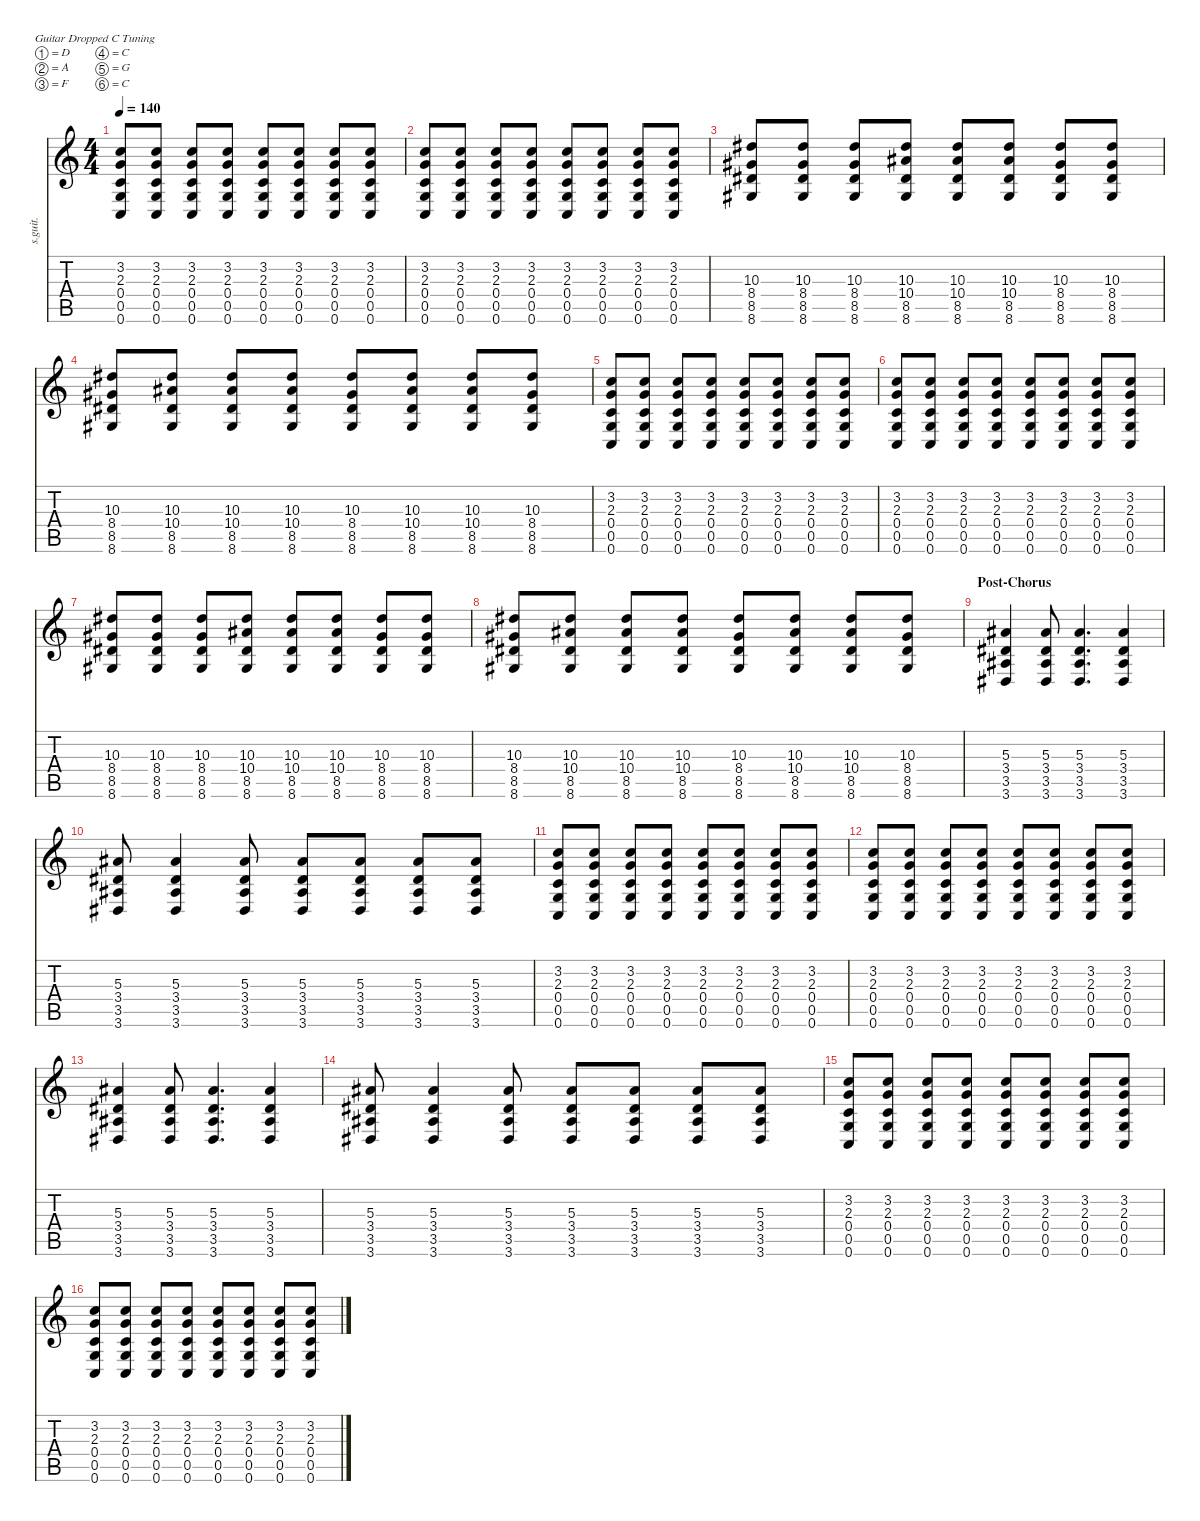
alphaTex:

\defaultSystemsLayout 4
\hideDynamics
\bracketExtendMode nobrackets
\track ("Stephen Carpenter" "s.guit.") {instrument distortionguitar}
\staff {score tabs}
\tuning (D4 A3 F3 C3 G2 C2)
\ts (4 4)
\tempo 140
\clef g2
\ks c
(3.2 2.3 0.4 0.5 0.6).8{lyrics (0 "") lyrics (1 "") lyrics (2 "") lyrics (3 "") lyrics (4 "") dy fff} (3.2 2.3 0.4 0.5 0.6).8{lyrics (0 "") lyrics (1 "") lyrics (2 "") lyrics (3 "") lyrics (4 "")} (3.2 2.3 0.4 0.5 0.6).8{lyrics (0 "") lyrics (1 "") lyrics (2 "") lyrics (3 "") lyrics (4 "")} (3.2 2.3 0.4 0.5 0.6).8{lyrics (0 "") lyrics (1 "") lyrics (2 "") lyrics (3 "") lyrics (4 "")} (3.2 2.3 0.4 0.5 0.6).8{lyrics (0 "") lyrics (1 "") lyrics (2 "") lyrics (3 "") lyrics (4 "")} (3.2 2.3 0.4 0.5 0.6).8{lyrics (0 "") lyrics (1 "") lyrics (2 "") lyrics (3 "") lyrics (4 "")} (3.2 2.3 0.4 0.5 0.6).8{lyrics (0 "") lyrics (1 "") lyrics (2 "") lyrics (3 "") lyrics (4 "")} (3.2 2.3 0.4 0.5 0.6).8{lyrics (0 "") lyrics (1 "") lyrics (2 "") lyrics (3 "") lyrics (4 "")} |
(3.2 2.3 0.4 0.5 0.6).8{lyrics (0 "") lyrics (1 "") lyrics (2 "") lyrics (3 "") lyrics (4 "")} (3.2 2.3 0.4 0.5 0.6).8{lyrics (0 "") lyrics (1 "") lyrics (2 "") lyrics (3 "") lyrics (4 "")} (3.2 2.3 0.4 0.5 0.6).8{lyrics (0 "") lyrics (1 "") lyrics (2 "") lyrics (3 "") lyrics (4 "")} (3.2 2.3 0.4 0.5 0.6).8{lyrics (0 "") lyrics (1 "") lyrics (2 "") lyrics (3 "") lyrics (4 "")} (3.2 2.3 0.4 0.5 0.6).8{lyrics (0 "") lyrics (1 "") lyrics (2 "") lyrics (3 "") lyrics (4 "")} (3.2 2.3 0.4 0.5 0.6).8{lyrics (0 "") lyrics (1 "") lyrics (2 "") lyrics (3 "") lyrics (4 "")} (3.2 2.3 0.4 0.5 0.6).8{lyrics (0 "") lyrics (1 "") lyrics (2 "") lyrics (3 "") lyrics (4 "")} (3.2 2.3 0.4 0.5 0.6).8{lyrics (0 "") lyrics (1 "") lyrics (2 "") lyrics (3 "") lyrics (4 "")} |
(10.3{acc #} 8.4{acc #} 8.5{acc #} 8.6{acc #}).8{lyrics (0 "") lyrics (1 "") lyrics (2 "") lyrics (3 "") lyrics (4 "")} (10.3{acc #} 8.4{acc #} 8.5{acc #} 8.6{acc #}).8{lyrics (0 "") lyrics (1 "") lyrics (2 "") lyrics (3 "") lyrics (4 "")} (10.3{acc #} 8.4{acc #} 8.5{acc #} 8.6{acc #}).8{lyrics (0 "") lyrics (1 "") lyrics (2 "") lyrics (3 "") lyrics (4 "")} (10.3{acc #} 10.4{acc #} 8.5{acc #} 8.6{acc #}).8{lyrics (0 "") lyrics (1 "") lyrics (2 "") lyrics (3 "") lyrics (4 "")} (10.3{acc #} 10.4{acc #} 8.5{acc #} 8.6{acc #}).8{lyrics (0 "") lyrics (1 "") lyrics (2 "") lyrics (3 "") lyrics (4 "")} (10.3{acc #} 10.4{acc #} 8.5{acc #} 8.6{acc #}).8{lyrics (0 "") lyrics (1 "") lyrics (2 "") lyrics (3 "") lyrics (4 "")} (10.3{acc #} 8.4{acc #} 8.5{acc #} 8.6{acc #}).8{lyrics (0 "") lyrics (1 "") lyrics (2 "") lyrics (3 "") lyrics (4 "")} (10.3{acc #} 8.4{acc #} 8.5{acc #} 8.6{acc #}).8{lyrics (0 "") lyrics (1 "") lyrics (2 "") lyrics (3 "") lyrics (4 "")} |
(10.3{acc #} 8.4{acc #} 8.5{acc #} 8.6{acc #}).8{lyrics (0 "") lyrics (1 "") lyrics (2 "") lyrics (3 "") lyrics (4 "")} (10.3{acc #} 10.4{acc #} 8.5{acc #} 8.6{acc #}).8{lyrics (0 "") lyrics (1 "") lyrics (2 "") lyrics (3 "") lyrics (4 "")} (10.3{acc #} 10.4{acc #} 8.5{acc #} 8.6{acc #}).8{lyrics (0 "") lyrics (1 "") lyrics (2 "") lyrics (3 "") lyrics (4 "")} (10.3{acc #} 10.4{acc #} 8.5{acc #} 8.6{acc #}).8{lyrics (0 "") lyrics (1 "") lyrics (2 "") lyrics (3 "") lyrics (4 "")} (10.3{acc #} 8.4{acc #} 8.5{acc #} 8.6{acc #}).8{lyrics (0 "") lyrics (1 "") lyrics (2 "") lyrics (3 "") lyrics (4 "")} (10.3{acc #} 10.4{acc #} 8.5{acc #} 8.6{acc #}).8{lyrics (0 "") lyrics (1 "") lyrics (2 "") lyrics (3 "") lyrics (4 "")} (10.3{acc #} 10.4{acc #} 8.5{acc #} 8.6{acc #}).8{lyrics (0 "") lyrics (1 "") lyrics (2 "") lyrics (3 "") lyrics (4 "")} (10.3{acc #} 8.4{acc #} 8.5{acc #} 8.6{acc #}).8{lyrics (0 "") lyrics (1 "") lyrics (2 "") lyrics (3 "") lyrics (4 "")} |
(3.2 2.3 0.4 0.5 0.6).8{lyrics (0 "") lyrics (1 "") lyrics (2 "") lyrics (3 "") lyrics (4 "")} (3.2 2.3 0.4 0.5 0.6).8{lyrics (0 "") lyrics (1 "") lyrics (2 "") lyrics (3 "") lyrics (4 "")} (3.2 2.3 0.4 0.5 0.6).8{lyrics (0 "") lyrics (1 "") lyrics (2 "") lyrics (3 "") lyrics (4 "")} (3.2 2.3 0.4 0.5 0.6).8{lyrics (0 "") lyrics (1 "") lyrics (2 "") lyrics (3 "") lyrics (4 "")} (3.2 2.3 0.4 0.5 0.6).8{lyrics (0 "") lyrics (1 "") lyrics (2 "") lyrics (3 "") lyrics (4 "")} (3.2 2.3 0.4 0.5 0.6).8{lyrics (0 "") lyrics (1 "") lyrics (2 "") lyrics (3 "") lyrics (4 "")} (3.2 2.3 0.4 0.5 0.6).8{lyrics (0 "") lyrics (1 "") lyrics (2 "") lyrics (3 "") lyrics (4 "")} (3.2 2.3 0.4 0.5 0.6).8{lyrics (0 "") lyrics (1 "") lyrics (2 "") lyrics (3 "") lyrics (4 "")} |
(3.2 2.3 0.4 0.5 0.6).8{lyrics (0 "") lyrics (1 "") lyrics (2 "") lyrics (3 "") lyrics (4 "")} (3.2 2.3 0.4 0.5 0.6).8{lyrics (0 "") lyrics (1 "") lyrics (2 "") lyrics (3 "") lyrics (4 "")} (3.2 2.3 0.4 0.5 0.6).8{lyrics (0 "") lyrics (1 "") lyrics (2 "") lyrics (3 "") lyrics (4 "")} (3.2 2.3 0.4 0.5 0.6).8{lyrics (0 "") lyrics (1 "") lyrics (2 "") lyrics (3 "") lyrics (4 "")} (3.2 2.3 0.4 0.5 0.6).8{lyrics (0 "") lyrics (1 "") lyrics (2 "") lyrics (3 "") lyrics (4 "")} (3.2 2.3 0.4 0.5 0.6).8{lyrics (0 "") lyrics (1 "") lyrics (2 "") lyrics (3 "") lyrics (4 "")} (3.2 2.3 0.4 0.5 0.6).8{lyrics (0 "") lyrics (1 "") lyrics (2 "") lyrics (3 "") lyrics (4 "")} (3.2 2.3 0.4 0.5 0.6).8{lyrics (0 "") lyrics (1 "") lyrics (2 "") lyrics (3 "") lyrics (4 "")} |
(10.3{acc #} 8.4{acc #} 8.5{acc #} 8.6{acc #}).8{lyrics (0 "") lyrics (1 "") lyrics (2 "") lyrics (3 "") lyrics (4 "")} (10.3{acc #} 8.4{acc #} 8.5{acc #} 8.6{acc #}).8{lyrics (0 "") lyrics (1 "") lyrics (2 "") lyrics (3 "") lyrics (4 "")} (10.3{acc #} 8.4{acc #} 8.5{acc #} 8.6{acc #}).8{lyrics (0 "") lyrics (1 "") lyrics (2 "") lyrics (3 "") lyrics (4 "")} (10.3{acc #} 10.4{acc #} 8.5{acc #} 8.6{acc #}).8{lyrics (0 "") lyrics (1 "") lyrics (2 "") lyrics (3 "") lyrics (4 "")} (10.3{acc #} 10.4{acc #} 8.5{acc #} 8.6{acc #}).8{lyrics (0 "") lyrics (1 "") lyrics (2 "") lyrics (3 "") lyrics (4 "")} (10.3{acc #} 10.4{acc #} 8.5{acc #} 8.6{acc #}).8{lyrics (0 "") lyrics (1 "") lyrics (2 "") lyrics (3 "") lyrics (4 "")} (10.3{acc #} 8.4{acc #} 8.5{acc #} 8.6{acc #}).8{lyrics (0 "") lyrics (1 "") lyrics (2 "") lyrics (3 "") lyrics (4 "")} (10.3{acc #} 8.4{acc #} 8.5{acc #} 8.6{acc #}).8{lyrics (0 "") lyrics (1 "") lyrics (2 "") lyrics (3 "") lyrics (4 "")} |
(10.3{acc #} 8.4{acc #} 8.5{acc #} 8.6{acc #}).8{lyrics (0 "") lyrics (1 "") lyrics (2 "") lyrics (3 "") lyrics (4 "")} (10.3{acc #} 10.4{acc #} 8.5{acc #} 8.6{acc #}).8{lyrics (0 "") lyrics (1 "") lyrics (2 "") lyrics (3 "") lyrics (4 "")} (10.3{acc #} 10.4{acc #} 8.5{acc #} 8.6{acc #}).8{lyrics (0 "") lyrics (1 "") lyrics (2 "") lyrics (3 "") lyrics (4 "")} (10.3{acc #} 10.4{acc #} 8.5{acc #} 8.6{acc #}).8{lyrics (0 "") lyrics (1 "") lyrics (2 "") lyrics (3 "") lyrics (4 "")} (10.3{acc #} 8.4{acc #} 8.5{acc #} 8.6{acc #}).8{lyrics (0 "") lyrics (1 "") lyrics (2 "") lyrics (3 "") lyrics (4 "")} (10.3{acc #} 10.4{acc #} 8.5{acc #} 8.6{acc #}).8{lyrics (0 "") lyrics (1 "") lyrics (2 "") lyrics (3 "") lyrics (4 "")} (10.3{acc #} 10.4{acc #} 8.5{acc #} 8.6{acc #}).8{lyrics (0 "") lyrics (1 "") lyrics (2 "") lyrics (3 "") lyrics (4 "")} (10.3{acc #} 8.4{acc #} 8.5{acc #} 8.6{acc #}).8{lyrics (0 "") lyrics (1 "") lyrics (2 "") lyrics (3 "") lyrics (4 "")} |
\section ("" "Post-Chorus")
(5.3{acc #} 3.4{acc #} 3.5{acc #} 3.6{acc #}).4{lyrics (0 "") lyrics (1 "") lyrics (2 "") lyrics (3 "") lyrics (4 "")} (5.3{acc #} 3.4{acc #} 3.5{acc #} 3.6{acc #}).8{lyrics (0 "") lyrics (1 "") lyrics (2 "") lyrics (3 "") lyrics (4 "")} (5.3{acc #} 3.4{acc #} 3.5{acc #} 3.6{acc #}).4{d lyrics (0 "") lyrics (1 "") lyrics (2 "") lyrics (3 "") lyrics (4 "")} (5.3{acc #} 3.4{acc #} 3.5{acc #} 3.6{acc #}).4{lyrics (0 "") lyrics (1 "") lyrics (2 "") lyrics (3 "") lyrics (4 "")} |
(5.3{acc #} 3.4{acc #} 3.5{acc #} 3.6{acc #}).8{lyrics (0 "") lyrics (1 "") lyrics (2 "") lyrics (3 "") lyrics (4 "")} (5.3{acc #} 3.4{acc #} 3.5{acc #} 3.6{acc #}).4{lyrics (0 "") lyrics (1 "") lyrics (2 "") lyrics (3 "") lyrics (4 "")} (5.3{acc #} 3.4{acc #} 3.5{acc #} 3.6{acc #}).8{lyrics (0 "") lyrics (1 "") lyrics (2 "") lyrics (3 "") lyrics (4 "")} (5.3{acc #} 3.4{acc #} 3.5{acc #} 3.6{acc #}).8{lyrics (0 "") lyrics (1 "") lyrics (2 "") lyrics (3 "") lyrics (4 "")} (5.3{acc #} 3.4{acc #} 3.5{acc #} 3.6{acc #}).8{lyrics (0 "") lyrics (1 "") lyrics (2 "") lyrics (3 "") lyrics (4 "")} (5.3{acc #} 3.4{acc #} 3.5{acc #} 3.6{acc #}).8{lyrics (0 "") lyrics (1 "") lyrics (2 "") lyrics (3 "") lyrics (4 "")} (5.3{acc #} 3.4{acc #} 3.5{acc #} 3.6{acc #}).8{lyrics (0 "") lyrics (1 "") lyrics (2 "") lyrics (3 "") lyrics (4 "")} |
(3.2 2.3 0.4 0.5 0.6).8{lyrics (0 "") lyrics (1 "") lyrics (2 "") lyrics (3 "") lyrics (4 "")} (3.2 2.3 0.4 0.5 0.6).8{lyrics (0 "") lyrics (1 "") lyrics (2 "") lyrics (3 "") lyrics (4 "")} (3.2 2.3 0.4 0.5 0.6).8{lyrics (0 "") lyrics (1 "") lyrics (2 "") lyrics (3 "") lyrics (4 "")} (3.2 2.3 0.4 0.5 0.6).8{lyrics (0 "") lyrics (1 "") lyrics (2 "") lyrics (3 "") lyrics (4 "")} (3.2 2.3 0.4 0.5 0.6).8{lyrics (0 "") lyrics (1 "") lyrics (2 "") lyrics (3 "") lyrics (4 "")} (3.2 2.3 0.4 0.5 0.6).8{lyrics (0 "") lyrics (1 "") lyrics (2 "") lyrics (3 "") lyrics (4 "")} (3.2 2.3 0.4 0.5 0.6).8{lyrics (0 "") lyrics (1 "") lyrics (2 "") lyrics (3 "") lyrics (4 "")} (3.2 2.3 0.4 0.5 0.6).8{lyrics (0 "") lyrics (1 "") lyrics (2 "") lyrics (3 "") lyrics (4 "")} |
(3.2 2.3 0.4 0.5 0.6).8{lyrics (0 "") lyrics (1 "") lyrics (2 "") lyrics (3 "") lyrics (4 "")} (3.2 2.3 0.4 0.5 0.6).8{lyrics (0 "") lyrics (1 "") lyrics (2 "") lyrics (3 "") lyrics (4 "")} (3.2 2.3 0.4 0.5 0.6).8{lyrics (0 "") lyrics (1 "") lyrics (2 "") lyrics (3 "") lyrics (4 "")} (3.2 2.3 0.4 0.5 0.6).8{lyrics (0 "") lyrics (1 "") lyrics (2 "") lyrics (3 "") lyrics (4 "")} (3.2 2.3 0.4 0.5 0.6).8{lyrics (0 "") lyrics (1 "") lyrics (2 "") lyrics (3 "") lyrics (4 "")} (3.2 2.3 0.4 0.5 0.6).8{lyrics (0 "") lyrics (1 "") lyrics (2 "") lyrics (3 "") lyrics (4 "")} (3.2 2.3 0.4 0.5 0.6).8{lyrics (0 "") lyrics (1 "") lyrics (2 "") lyrics (3 "") lyrics (4 "")} (3.2 2.3 0.4 0.5 0.6).8{lyrics (0 "") lyrics (1 "") lyrics (2 "") lyrics (3 "") lyrics (4 "")} |
(5.3{acc #} 3.4{acc #} 3.5{acc #} 3.6{acc #}).4{lyrics (0 "") lyrics (1 "") lyrics (2 "") lyrics (3 "") lyrics (4 "")} (5.3{acc #} 3.4{acc #} 3.5{acc #} 3.6{acc #}).8{lyrics (0 "") lyrics (1 "") lyrics (2 "") lyrics (3 "") lyrics (4 "")} (5.3{acc #} 3.4{acc #} 3.5{acc #} 3.6{acc #}).4{d lyrics (0 "") lyrics (1 "") lyrics (2 "") lyrics (3 "") lyrics (4 "")} (5.3{acc #} 3.4{acc #} 3.5{acc #} 3.6{acc #}).4{lyrics (0 "") lyrics (1 "") lyrics (2 "") lyrics (3 "") lyrics (4 "")} |
(5.3{acc #} 3.4{acc #} 3.5{acc #} 3.6{acc #}).8{lyrics (0 "") lyrics (1 "") lyrics (2 "") lyrics (3 "") lyrics (4 "")} (5.3{acc #} 3.4{acc #} 3.5{acc #} 3.6{acc #}).4{lyrics (0 "") lyrics (1 "") lyrics (2 "") lyrics (3 "") lyrics (4 "")} (5.3{acc #} 3.4{acc #} 3.5{acc #} 3.6{acc #}).8{lyrics (0 "") lyrics (1 "") lyrics (2 "") lyrics (3 "") lyrics (4 "")} (5.3{acc #} 3.4{acc #} 3.5{acc #} 3.6{acc #}).8{lyrics (0 "") lyrics (1 "") lyrics (2 "") lyrics (3 "") lyrics (4 "")} (5.3{acc #} 3.4{acc #} 3.5{acc #} 3.6{acc #}).8{lyrics (0 "") lyrics (1 "") lyrics (2 "") lyrics (3 "") lyrics (4 "")} (5.3{acc #} 3.4{acc #} 3.5{acc #} 3.6{acc #}).8{lyrics (0 "") lyrics (1 "") lyrics (2 "") lyrics (3 "") lyrics (4 "")} (5.3{acc #} 3.4{acc #} 3.5{acc #} 3.6{acc #}).8{lyrics (0 "") lyrics (1 "") lyrics (2 "") lyrics (3 "") lyrics (4 "")} |
(3.2 2.3 0.4 0.5 0.6).8{lyrics (0 "") lyrics (1 "") lyrics (2 "") lyrics (3 "") lyrics (4 "")} (3.2 2.3 0.4 0.5 0.6).8{lyrics (0 "") lyrics (1 "") lyrics (2 "") lyrics (3 "") lyrics (4 "")} (3.2 2.3 0.4 0.5 0.6).8{lyrics (0 "") lyrics (1 "") lyrics (2 "") lyrics (3 "") lyrics (4 "")} (3.2 2.3 0.4 0.5 0.6).8{lyrics (0 "") lyrics (1 "") lyrics (2 "") lyrics (3 "") lyrics (4 "")} (3.2 2.3 0.4 0.5 0.6).8{lyrics (0 "") lyrics (1 "") lyrics (2 "") lyrics (3 "") lyrics (4 "")} (3.2 2.3 0.4 0.5 0.6).8{lyrics (0 "") lyrics (1 "") lyrics (2 "") lyrics (3 "") lyrics (4 "")} (3.2 2.3 0.4 0.5 0.6).8{lyrics (0 "") lyrics (1 "") lyrics (2 "") lyrics (3 "") lyrics (4 "")} (3.2 2.3 0.4 0.5 0.6).8{lyrics (0 "") lyrics (1 "") lyrics (2 "") lyrics (3 "") lyrics (4 "")} |
(3.2 2.3 0.4 0.5 0.6).8{lyrics (0 "") lyrics (1 "") lyrics (2 "") lyrics (3 "") lyrics (4 "")} (3.2 2.3 0.4 0.5 0.6).8{lyrics (0 "") lyrics (1 "") lyrics (2 "") lyrics (3 "") lyrics (4 "")} (3.2 2.3 0.4 0.5 0.6).8{lyrics (0 "") lyrics (1 "") lyrics (2 "") lyrics (3 "") lyrics (4 "")} (3.2 2.3 0.4 0.5 0.6).8{lyrics (0 "") lyrics (1 "") lyrics (2 "") lyrics (3 "") lyrics (4 "")} (3.2 2.3 0.4 0.5 0.6).8{lyrics (0 "") lyrics (1 "") lyrics (2 "") lyrics (3 "") lyrics (4 "")} (3.2 2.3 0.4 0.5 0.6).8{lyrics (0 "") lyrics (1 "") lyrics (2 "") lyrics (3 "") lyrics (4 "")} (3.2 2.3 0.4 0.5 0.6).8{lyrics (0 "") lyrics (1 "") lyrics (2 "") lyrics (3 "") lyrics (4 "")} (3.2 2.3 0.4 0.5 0.6).8{lyrics (0 "") lyrics (1 "") lyrics (2 "") lyrics (3 "") lyrics (4 "")}
